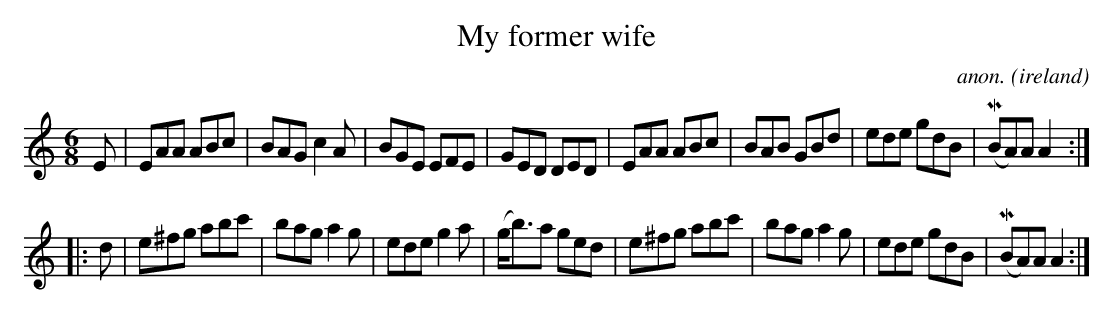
X:1
T:My former wife
O:ireland
C:anon.
m:Mn = (3n/o/n/
M:6/8
L:1/8
K:Am
E|EAA ABc|BAG c2A|BGE EFE|GED DED|EAA ABc|BAB GBd|ede gdB|(MBA)A A2:|
|:d|e^fg abc'|bag a2g|ede g2a|(g<b)a ged|e^fg abc'|bag a2g|ede gdB|(MBA)A A2:|
